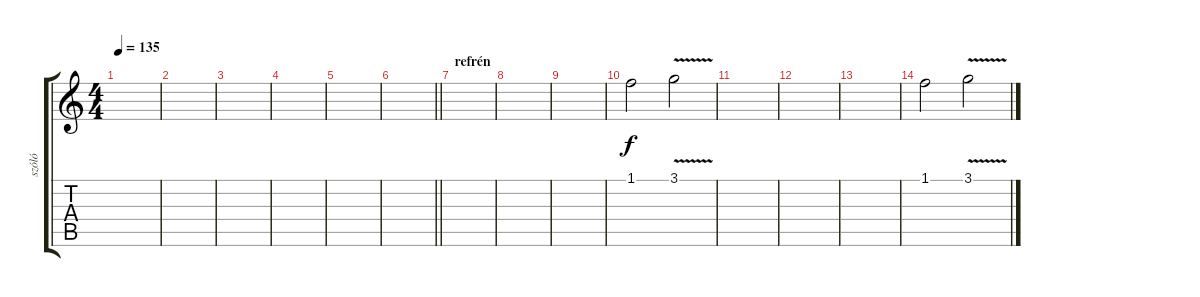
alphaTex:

\track ("szóló" "szóló") {instrument distortionguitar}
\staff {score tabs}
\tuning (E4 B3 G3 D3 A2 E2) {hide}
\ts (4 4)
\tempo 135
\clef g2
\ks c
|
|
|
|
|
\barLineRight lightlight
|
\section ("" "refrén")
|
|
|
1.1.2 3.1{v}.2 |
|
|
|
1.1.2 3.1{v}.2
